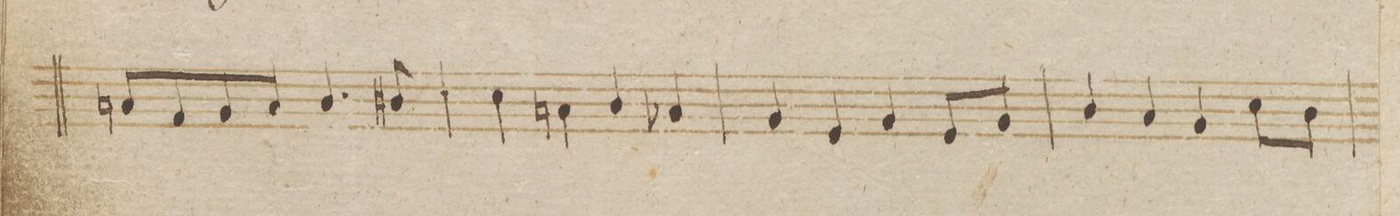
**kern	**dynam
*I"Viola.	*
*clefC3	*
*k[b-]	*
*met(c)	*
*M4/4	*
8Bn/L	.
8G/	.
8A/	.
8B/J	.
4.c/	.
8c#X/	.
=224	=224
4d\	.
4Bn\	.
4c/	.
4B-X/	.
=225	=225
4A/	.
4F/	.
4A/	.
8F/L	.
8A/J	.
=226	=226
4c/	.
4B-/	.
4A/	.
8d\L	.
8c\J	.
=227	=227
*-	*-
